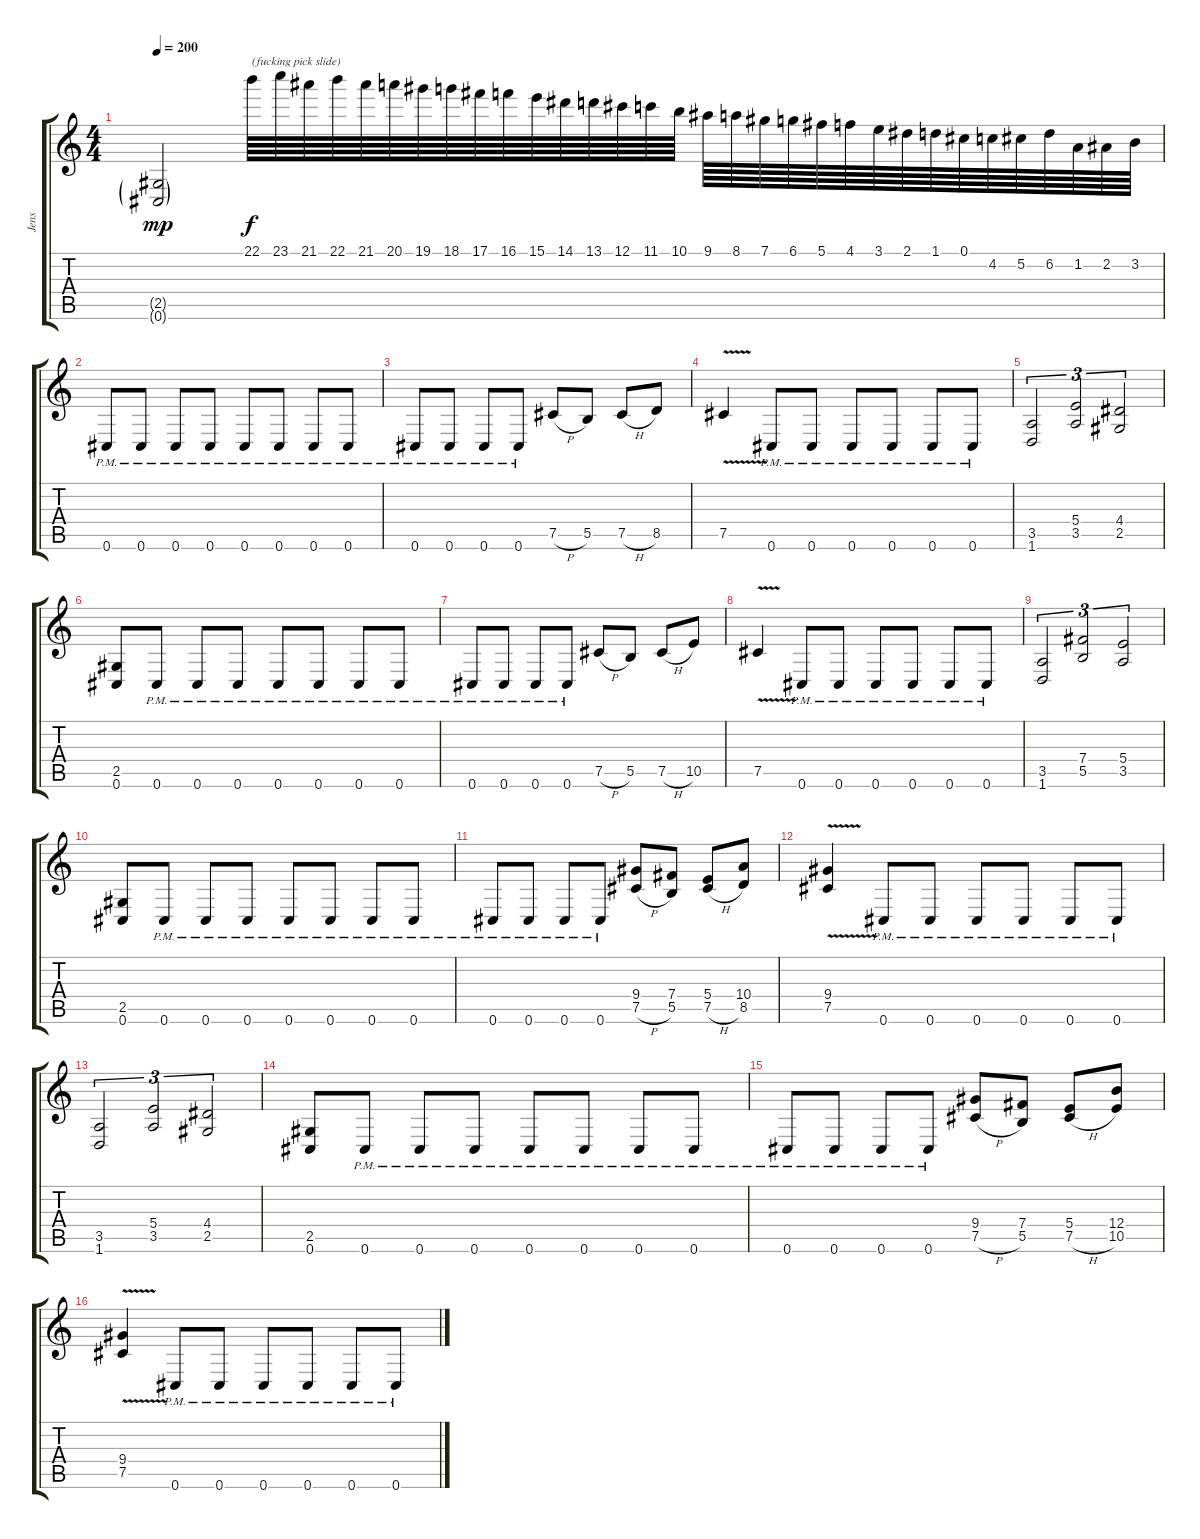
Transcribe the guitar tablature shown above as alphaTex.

\track ("Jens" "Jens") {instrument distortionguitar}
\staff {score tabs}
\tuning (Db4 Ab3 E3 B2 Gb2 Db2) {hide}
\ts (4 4)
\tempo 200
\clef g2
\ks c
(2.5{g} 0.6{g}).2{dy mp} 22.1.64{txt "(fucking pick slide)" dy f} 23.1.64 21.1.64 22.1.64 21.1.64 20.1.64 19.1.64 18.1.64 17.1.64 16.1.64 15.1.64 14.1.64 13.1.64 12.1.64 11.1.64 10.1.64 9.1.64 8.1.64 7.1.64 6.1.64 5.1.64 4.1.64 3.1.64 2.1.64 1.1.64 0.1.64 4.2.64 5.2.64 6.2.64 1.2.64 2.2.64 3.2.64 |
0.6{pm}.8 0.6{pm}.8 0.6{pm}.8 0.6{pm}.8 0.6{pm}.8 0.6{pm}.8 0.6{pm}.8 0.6{pm}.8 |
0.6{pm}.8 0.6{pm}.8 0.6{pm}.8 0.6{pm}.8 7.5{h}.8 5.5.8 7.5{h}.8 8.5.8 |
7.5{v}.4 0.6{pm}.8 0.6{pm}.8 0.6{pm}.8 0.6{pm}.8 0.6{pm}.8 0.6{pm}.8 |
(3.5 1.6).2{tu (3 2)} (5.4 3.5).2{tu (3 2)} (4.4 2.5).2{tu (3 2)} |
(2.5 0.6).8 0.6{pm}.8 0.6{pm}.8 0.6{pm}.8 0.6{pm}.8 0.6{pm}.8 0.6{pm}.8 0.6{pm}.8 |
0.6{pm}.8 0.6{pm}.8 0.6{pm}.8 0.6{pm}.8 7.5{h}.8 5.5.8 7.5{h}.8 10.5.8 |
7.5{v}.4 0.6{pm}.8 0.6{pm}.8 0.6{pm}.8 0.6{pm}.8 0.6{pm}.8 0.6{pm}.8 |
(3.5 1.6).2{tu (3 2)} (7.4 5.5).2{tu (3 2)} (5.4 3.5).2{tu (3 2)} |
(2.5 0.6).8 0.6{pm}.8 0.6{pm}.8 0.6{pm}.8 0.6{pm}.8 0.6{pm}.8 0.6{pm}.8 0.6{pm}.8 |
0.6{pm}.8 0.6{pm}.8 0.6{pm}.8 0.6{pm}.8 (9.4 7.5{h}).8 (7.4 5.5).8 (5.4 7.5{h}).8 (10.4 8.5).8 |
(9.4 7.5{v}).4 0.6{pm}.8 0.6{pm}.8 0.6{pm}.8 0.6{pm}.8 0.6{pm}.8 0.6{pm}.8 |
(3.5 1.6).2{tu (3 2)} (5.4 3.5).2{tu (3 2)} (4.4 2.5).2{tu (3 2)} |
(2.5 0.6).8 0.6{pm}.8 0.6{pm}.8 0.6{pm}.8 0.6{pm}.8 0.6{pm}.8 0.6{pm}.8 0.6{pm}.8 |
0.6{pm}.8 0.6{pm}.8 0.6{pm}.8 0.6{pm}.8 (9.4 7.5{h}).8 (7.4 5.5).8 (5.4 7.5{h}).8 (12.4 10.5).8 |
(9.4 7.5{v}).4 0.6{pm}.8 0.6{pm}.8 0.6{pm}.8 0.6{pm}.8 0.6{pm}.8 0.6{pm}.8
